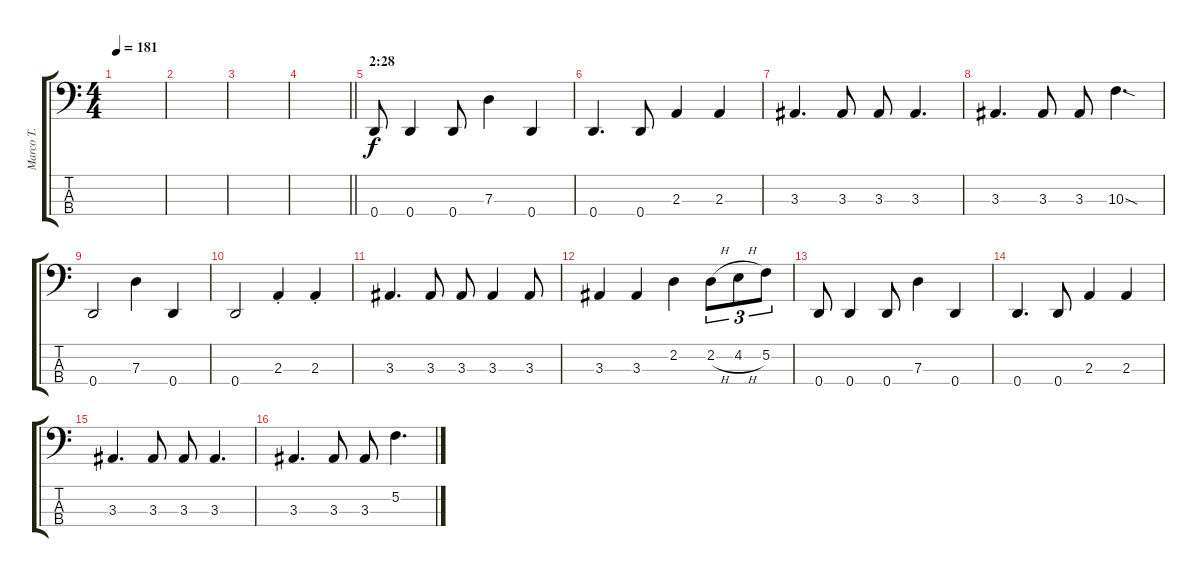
\track ("Marco T." "Marco T.") {instrument electricbassfinger}
\staff {score tabs}
\tuning (F2 C2 G1 D1) {hide}
\ts (4 4)
\tempo 181
\clef f4
\ks c
|
|
|
\barLineRight lightlight
|
\section ("" "2:28")
0.4.8 0.4.4 0.4.8 7.3.4 0.4.4 |
0.4.4{d} 0.4.8 2.3.4 2.3.4 |
3.3.4{d} 3.3.8 3.3.8 3.3.4{d} |
3.3.4{d} 3.3.8 3.3.8 10.3{sod}.4{d} |
0.4.2 7.3.4 0.4.4 |
0.4.2 2.3{st}.4 2.3{st}.4 |
3.3.4{d} 3.3.8 3.3.8 3.3.4 3.3.8 |
3.3.4 3.3.4 2.2.4 2.2{h}.8{tu (3 2)} 4.2{h}.8{tu (3 2)} 5.2.8{tu (3 2)} |
0.4.8 0.4.4 0.4.8 7.3.4 0.4.4 |
0.4.4{d} 0.4.8 2.3.4 2.3.4 |
3.3.4{d} 3.3.8 3.3.8 3.3.4{d} |
3.3.4{d} 3.3.8 3.3.8 5.2.4{d}
